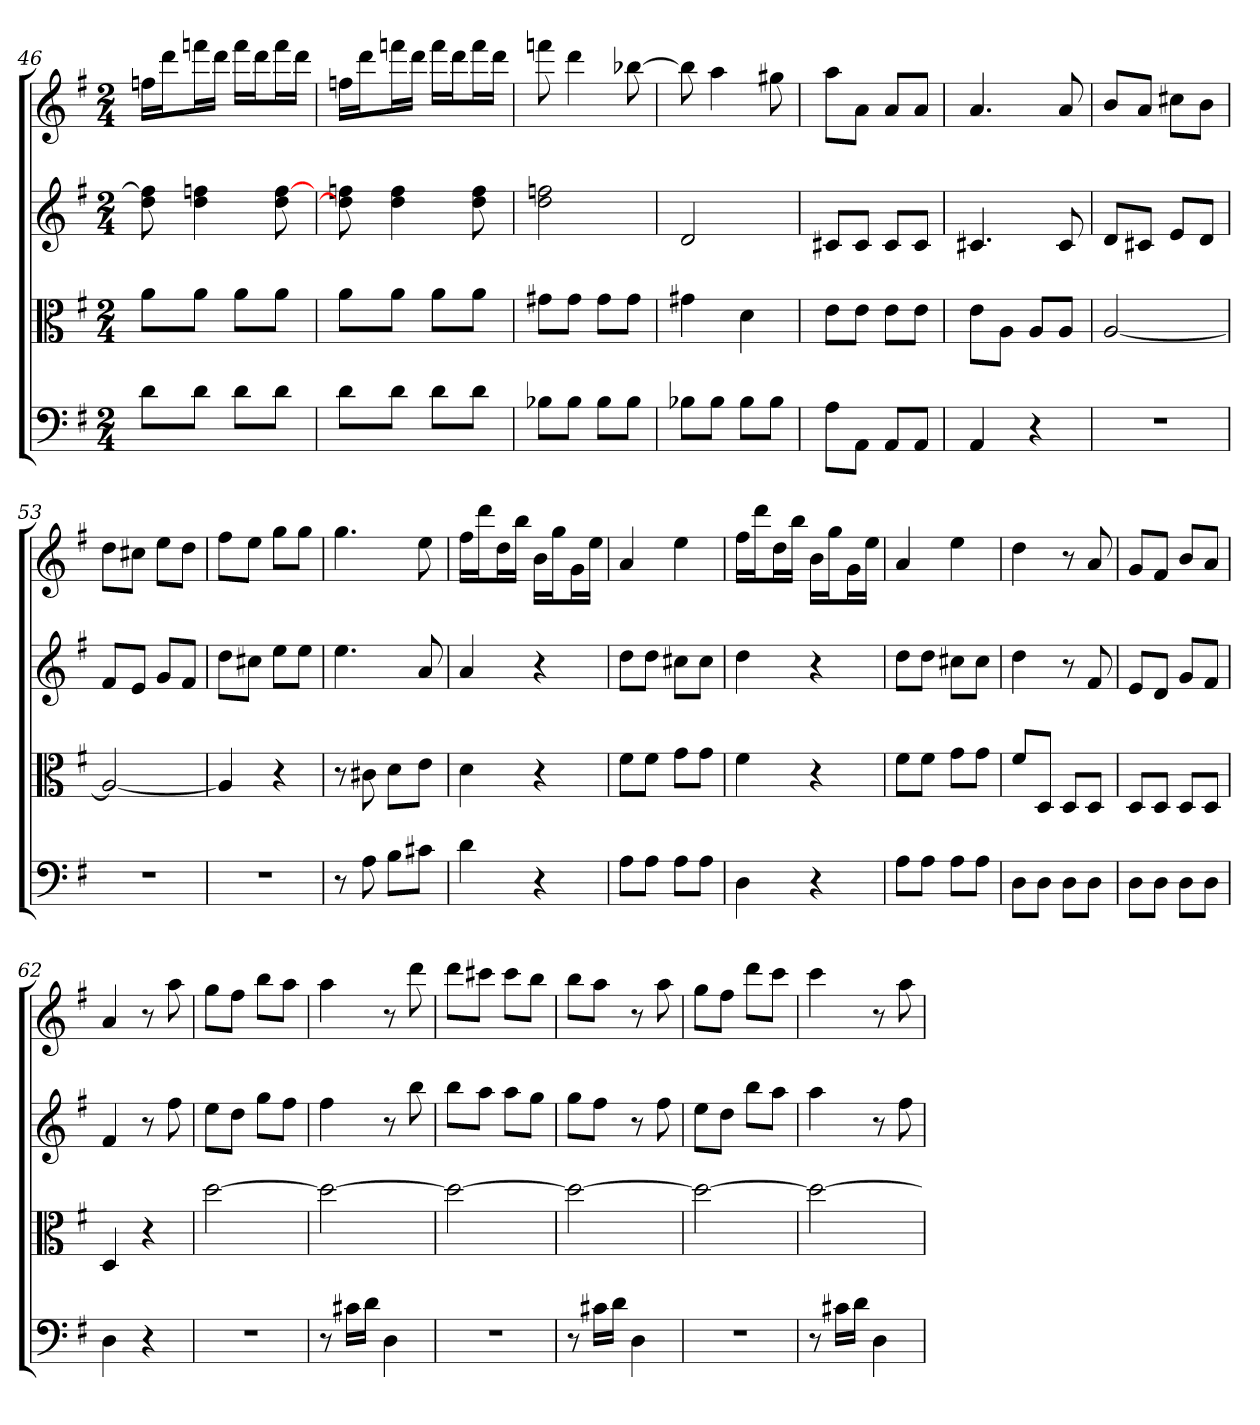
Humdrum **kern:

**kern	**kern	**kern	**kern
*part4	*part3	*part2	*part1
*staff4	*staff3	*staff2	*staff1
*clefF4	*clefC3	*	*
*k[f#]	*k[f#]	*k[f#]	*k[f#]
*G:	*G:	*G:	*G:
*M2/4	*M2/4	*M2/4	*M2/4
=46	=46	=46	=46
8d\L	8a\L	8dd 8ff]	16ffnLL
.	.	.	16dddJ
8d\J	8a\J	4dd 4ffn	16fffnL
.	.	.	16dddJJ
8d\L	8a\L	.	16fffLL
.	.	.	16dddJ
8d\J	8a\J	8dd [8ff	16fffL
.	.	.	16dddJJ
=47	=47	=47	=47
8d\L	8a\L	8dd] 8ffn	16ffnLL
.	.	.	16dddJ
8d\J	8a\J	4dd 4ff	16fffnL
.	.	.	16dddJJ
8d\L	8a\L	.	16fffLL
.	.	.	16dddJ
8d\J	8a\J	8dd 8ff	16fffL
.	.	.	16dddJJ
=48	=48	=48	=48
8B-X\L	8g#X\L	2dd 2ffn	8fffn
8B-\J	8g#\J	.	4ddd
8B-\L	8g#\L	.	.
8B-\J	8g#\J	.	[8bb-X
=49	=49	=49	=49
8B-X\L	4g#X	2d	8bb-]
8B-\J	.	.	4aa
8B-\L	4d	.	.
8B-\J	.	.	8gg#X
=50	=50	=50	=50
8A\L	8e\L	8c#XL	8aaL
8AA\J	8e\J	8c#J	8aJ
8AA/L	8e\L	8c#L	8aL
8AA/J	8e\J	8c#J	8aJ
=51	=51	=51	=51
4AA	8e\L	4.c#X	4.a
.	8A\J	.	.
4r	8A/L	.	.
.	8A/J	8c#	8a
=52	=52	=52	=52
2r	[2A	8dL	8bL
.	.	8c#XJ	8aJ
.	.	8eL	8cc#XL
.	.	8dJ	8bJ
=53	=53	=53	=53
2r	2A_	8f#L	8ddL
.	.	8eJ	8cc#XJ
.	.	8gL	8eeL
.	.	8f#J	8ddJ
=54	=54	=54	=54
2r	4A]	8ddL	8ff#L
.	.	8cc#XJ	8eeJ
.	4r	8eeL	8ggL
.	.	8eeJ	8ggJ
=55	=55	=55	=55
8r	8r	4.ee	4.gg
8A	8c#X	.	.
8B\L	8d\L	.	.
8c#X\J	8e\J	8a	8ee
=56	=56	=56	=56
4d	4d	4a	16ff#LL
.	.	.	16dddJ
.	.	.	16ddL
.	.	.	16bbJJ
4r	4r	4r	16bLL
.	.	.	16ggJ
.	.	.	16gL
.	.	.	16eeJJ
=57	=57	=57	=57
8A\L	8f#\L	8ddL	4a
8A\J	8f#\J	8ddJ	.
8A\L	8g\L	8cc#XL	4ee
8A\J	8g\J	8cc#J	.
=58	=58	=58	=58
4D	4f#	4dd	16ff#LL
.	.	.	16dddJ
.	.	.	16ddL
.	.	.	16bbJJ
4r	4r	4r	16bLL
.	.	.	16ggJ
.	.	.	16gL
.	.	.	16eeJJ
=59	=59	=59	=59
8A\L	8f#\L	8ddL	4a
8A\J	8f#\J	8ddJ	.
8A\L	8g\L	8cc#XL	4ee
8A\J	8g\J	8cc#J	.
=60	=60	=60	=60
8D\L	8f#/L	4dd	4dd
8D\J	8D/J	.	.
8D\L	8D/L	8r	8r
8D\J	8D/J	8f#	8a
=61	=61	=61	=61
8D\L	8D/L	8eL	8gL
8D\J	8D/J	8dJ	8f#J
8D\L	8D/L	8gL	8bL
8D\J	8D/J	8f#J	8aJ
=62	=62	=62	=62
4D	4D	4f#	4a
4r	4r	8r	8r
.	.	8ff#	8aa
=63	=63	=63	=63
2r	[2dd	8eeL	8ggL
.	.	8ddJ	8ff#J
.	.	8ggL	8bbL
.	.	8ff#J	8aaJ
=64	=64	=64	=64
8r	2dd_	4ff#	4aa
16c#X\LL	.	.	.
16d\JJ	.	.	.
4D	.	8r	8r
.	.	8bb	8ddd
=65	=65	=65	=65
2r	2dd_	8bbL	8dddL
.	.	8aaJ	8ccc#XJ
.	.	8aaL	8ccc#L
.	.	8ggJ	8bbJ
=66	=66	=66	=66
8r	2dd_	8ggL	8bbL
16c#X\LL	.	8ff#J	8aaJ
16d\JJ	.	.	.
4D	.	8r	8r
.	.	8ff#	8aa
=67	=67	=67	=67
2r	2dd_	8eeL	8ggL
.	.	8ddJ	8ff#J
.	.	8bbL	8dddL
.	.	8aaJ	8cccJ
=68	=68	=68	=68
8r	2dd_	4aa	4ccc
16c#X\LL	.	.	.
16d\JJ	.	.	.
4D	.	8r	8r
.	.	8ff#	8aa
=	=	=	=
*-	*-	*-	*-
